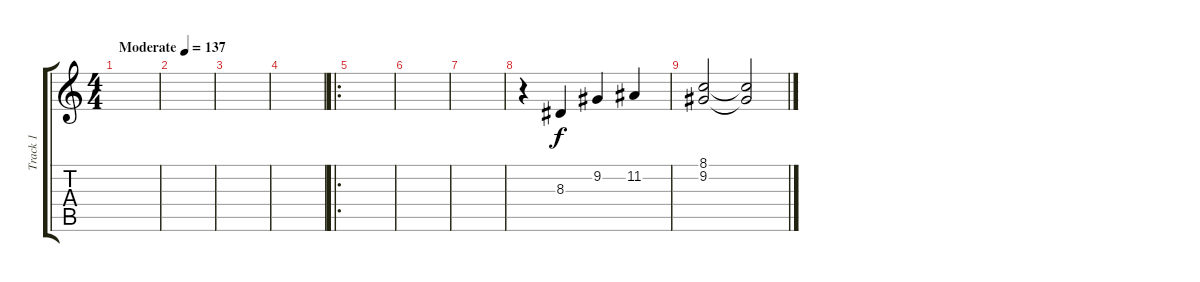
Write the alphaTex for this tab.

\track ("Track 1" "Track 1") {instrument vibraphone}
\staff {score tabs}
\tuning (E4 B3 G3 D3 A2 E2) {hide}
\ts (4 4)
\tempo (137 "Moderate")
\clef g2
\ks c
|
|
|
|
\ro
|
|
|
r.4{volume 15 instrument vibraphone} 8.3.4 9.2.4 11.2.4 |
(8.1 9.2).2 (8.1{t} 9.2{t}).2{volume 0}
